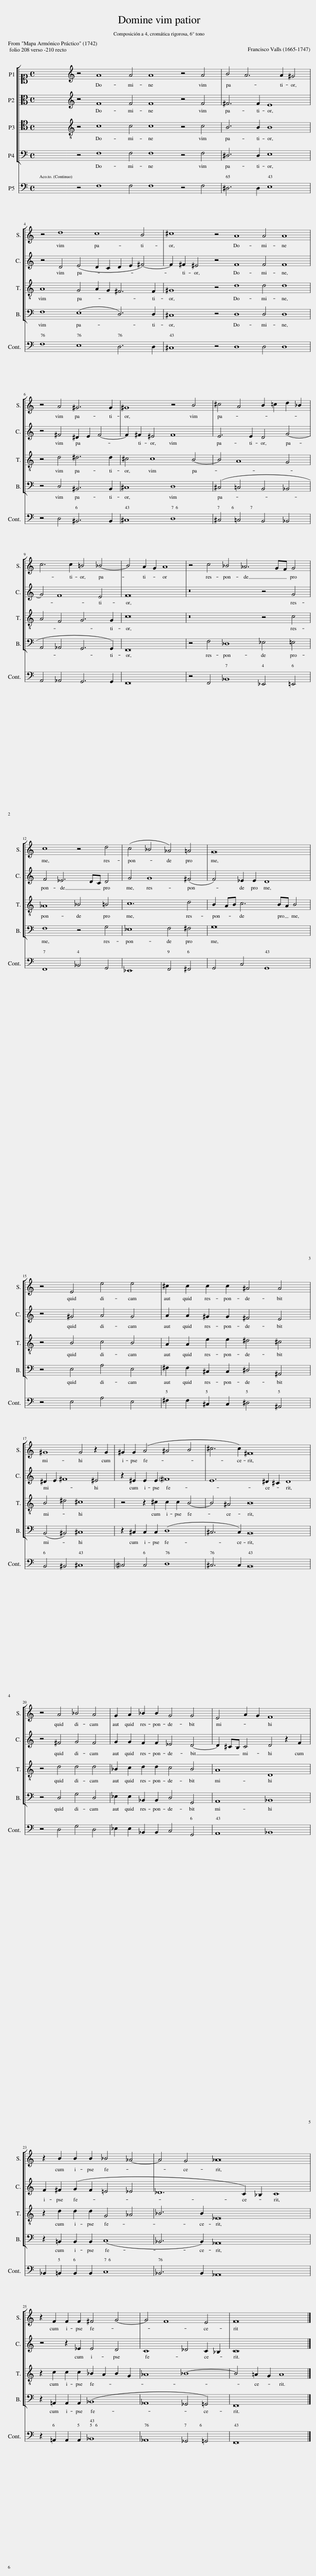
X:1
%%score [ 1 2 3 4 ] 5
L:1/8
M:4/4
I:linebreak $
K:C
V:1 alto1
V:2 alto
V:3 tenor transpose=-12
V:4 bass
V:5 bass
V:1
 x8 | z4 A8 A4 A8 z4 A4 | B4 A6 A2 ^G4 |$ z4 d8 c8 B4 | ^c8 z4 A8 A4 A8 |$ %5
 z4 A4 ^G6 G2 | ^G8 z4 B4 | ^c4 A4 B2 =c2 d2 _B2 |$ c6 c2 =B4 _B4- | B4 A2 G2 A8 | %10
 z4 c4 _B4 _A6 GF G4 |$ c8 z4 d4 | (c4 _B4 _A4) =A4 | G16 |$ z4 E4 e4 e4 | %15
 ^c2 c2 c2 c2 ^A4 A4 |$ ^G8 G4 z2 G2 | ^G2 G2 (A4 ^A4 B4 | ^c6 c2) ^F16 |$ z4 A4 _B4 A4 | %20
 G2 A2 _B2 B2 G4 G4 | E4 A2 G2 F8 |$ z2 B2 B2 B2 _B4 _A4- | A4 G4 _A16 |$ z2 F2 F2 F2 ^F4 G4- | %25
 G4 F8 E4 | F16 |] %27
V:2
 x8 | z4 F8 F4 F8 z4 F4 | ^F6 F2 E8 |$ z4 D4 (E4 D2 C2 D2 E2 ^F4-) | F2 ^F2 ^E4 z4 F8 F4 F8 |$ %5
 z4 ^F4 ^D2 E2 F4- | F2 ^F2 ^E4 F8 | E6 E2 D4 G4- |$ G4 F8 E4 | F16 | %10
 z16 z4 G4 |$ F4 _E6 DC D4 | G4 G8 (^F4 | F4) _E2 E2 D8 |$ z4 ^G4 A4 G4 | %15
 A2 A2 ^G2 G2 ^F4 E4 |$ ^D2 E2 ^F8 ^E4 | z2 ^E2 E2 E2 !courtesy!^F8 | E12 ^D2 ^C2 D8 |$ z4 ^F4 G4 F4 | %20
 G2 G2 F2 F2 _E4 D4- | D2 ^CB, C4 D4 z2 F2 |$ F2 ^F2 (G2 F2 =E4 _E4 | _D12 C2) _B,2 C8 |$ z4 z2 _E2 E4 D4 | %25
 C8 _D4 C2 _B,2 | C16 |] %27
V:3
 x8 | z4 C8 C4 C8 z4 C4 | B,6 B,2 B,8 |$ A,8 G,4 A,2 G,2 ^F,6 F,2 | ^G,8 z4 D8 D4 D8 |$ %5
 z4 D4 ^D6 D2 | ^C4 C8 B,4- | B,4 A,8 G,4 |$ A,4 F,4 G,6 G,2 | C16 | %10
 z16 z4 C4 |$ _A,8 _B,4 =B,4 | C12 D4 | B,2 A,B, C6 B,A, B,4 |$ z4 B,4 C4 B,4 | %15
 A,2 A,2 E2 E2 ^D4 ^C4 |$ B,4 ^D4 ^C8 | z4 z2 ^C2 C2 C2 B,4- | B,4 ^A,4 B,16 |$ z4 D4 D4 D4 | %20
 _B,2 C2 D2 D2 C4 B,4 | A,8 D,8 |$ z2 D2 D2 D2 G,4 _A,4 | _B,6 B,2 _E,16 |$ z2 C2 C2 C2 _B,2 A,2 B,2 G,2 | %25
 _A,8 _B,8- | B,4 =A,2 G,2 A,8 |] %27
V:4
 x8 | z4 F,8 F,4 F,8 z4 F,4 | ^D,6 D,2 E,8 |$ F,8 (E,8 D,6) D,2 | ^C,8 z4 D,8 D,4 D,8 |$ %5
 z4 D,4 ^B,,6 B,,2 | ^C,8 D,8 | (^C,4 =C,4 B,,4 _B,,4 |$ A,,4 _A,,4 G,,6 G,,2) | F,,16 | %10
 z4 F,4 _D,8 _E,4 =E,4 |$ F,8 z4 G,4 | _E,8 F,4 ^F,4 | G,16 |$ z4 E,4 A,4 E,4 | %15
 ^F,2 F,2 ^C,2 C,2 ^D,4 ^A,,4 |$ (B,,4 ^B,,4) ^C,8 | z2 ^C,2 C,2 C,2 (D,8 | ^C,6 C,2) B,,16 |$ z4 D,4 G,4 D,4 | %20
 _E,2 E,2 _B,,2 B,,2 D,4 G,,4 | A,,8 _B,,8 |$ z2 =B,,2 B,,2 B,,2 (C,8 | _B,,6 B,,2) _A,,16 |$ z2 =A,,2 A,,2 A,,2 (_B,,8 | %25
 _A,,8 _G,,4 =G,,4) | F,,16 |] %27
V:5
 x8 | z4 F,8 F,4 F,8 z4 F,4 | ^D,6 D,2 E,8 |$ F,8 E,8 D,6 D,2 | ^C,8 z4 D,8 D,4 D,8 |$ %5
 z4 D,4 ^B,,6 B,,2 | ^C,8 D,8 | ^C,4 =C,4 B,,4 _B,,4 |$ A,,4 _A,,4 G,,6 G,,2 | F,,16 | %10
 z4 F,,4 _B,,8 _E,,4 =E,,4 |$ F,,8 _B,,4 G,,4 | _E,,8 F,,4 ^F,,4 | G,,4 C,4 G,,8 |$ z4 E,4 A,4 E,4 | %15
 ^F,2 F,2 ^C,2 C,2 ^D,4 ^A,,4 |$ B,,4 ^B,,4 ^C,8 | !courtesy!^C,4 C,4 D,8 | ^C,6 C,2 B,,16 |$ z4 D,4 G,4 D,4 | %20
 _E,2 E,2 _B,,2 B,,2 C,4 G,,4 | A,,8 _B,,8 |$ _B,,2 =B,,2 B,,2 B,,2 C,8 | _B,,6 B,,2 _A,,16 |$ z2 =A,,2 A,,2 A,,2 _B,,8 | %25
 _A,,8 _G,,4 =G,,4 | F,,16 |] %27
